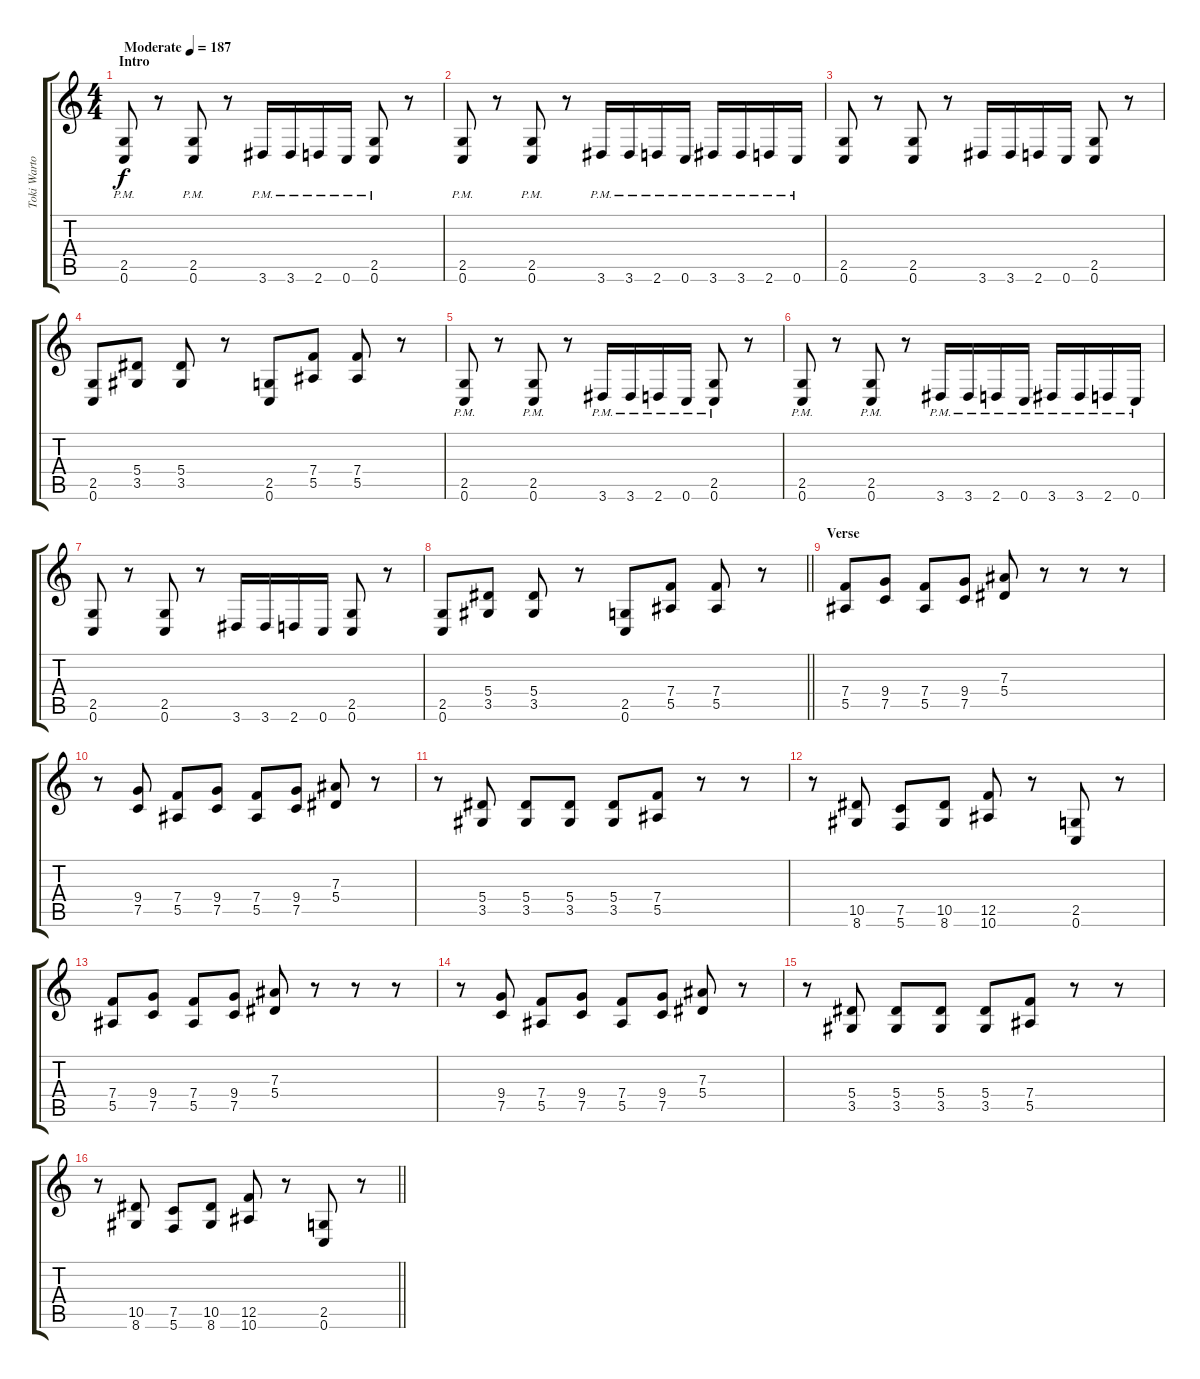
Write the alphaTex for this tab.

\track ("Toki Wartooth (Rhythm Guitar)" "Toki Warto") {instrument distortionguitar}
\staff {score tabs}
\tuning (C4 G3 Eb3 Bb2 F2 C2) {hide}
\ts (4 4)
\section ("" "Intro")
\tempo (187 "Moderate")
\clef g2
\ks c
(2.5{pm} 0.6{pm}).8{dy f instrument distortionguitar} r.8 (2.5{pm} 0.6{pm}).8 r.8 3.6{pm}.16 3.6{pm}.16 2.6{pm}.16 0.6{pm}.16 (2.5{pm} 0.6{pm}).8 r.8 |
(2.5{pm} 0.6{pm}).8 r.8 (2.5{pm} 0.6{pm}).8 r.8 3.6{pm}.16 3.6{pm}.16 2.6{pm}.16 0.6{pm}.16 3.6{pm}.16 3.6{pm}.16 2.6{pm}.16 0.6{pm}.16 |
(2.5 0.6).8 r.8 (2.5 0.6).8 r.8 3.6.16 3.6.16 2.6.16 0.6.16 (2.5 0.6).8 r.8 |
(2.5 0.6).8 (5.4 3.5).8 (5.4 3.5).8 r.8 (2.5 0.6).8 (7.4 5.5).8 (7.4 5.5).8 r.8 |
(2.5{pm} 0.6{pm}).8 r.8 (2.5{pm} 0.6{pm}).8 r.8 3.6{pm}.16 3.6{pm}.16 2.6{pm}.16 0.6{pm}.16 (2.5{pm} 0.6{pm}).8 r.8 |
(2.5{pm} 0.6{pm}).8 r.8 (2.5{pm} 0.6{pm}).8 r.8 3.6{pm}.16 3.6{pm}.16 2.6{pm}.16 0.6{pm}.16 3.6{pm}.16 3.6{pm}.16 2.6{pm}.16 0.6{pm}.16 |
(2.5 0.6).8 r.8 (2.5 0.6).8 r.8 3.6.16 3.6.16 2.6.16 0.6.16 (2.5 0.6).8 r.8 |
\barLineRight lightlight
(2.5 0.6).8 (5.4 3.5).8 (5.4 3.5).8 r.8 (2.5 0.6).8 (7.4 5.5).8 (7.4 5.5).8 r.8 |
\section ("" "Verse")
(7.4 5.5).8 (9.4 7.5).8 (7.4 5.5).8 (9.4 7.5).8 (7.3 5.4).8 r.8 r.8 r.8 |
r.8 (9.4 7.5).8 (7.4 5.5).8 (9.4 7.5).8 (7.4 5.5).8 (9.4 7.5).8 (7.3 5.4).8 r.8 |
r.8 (5.4 3.5).8 (5.4 3.5).8 (5.4 3.5).8 (5.4 3.5).8 (7.4 5.5).8 r.8 r.8 |
r.8 (10.5 8.6).8 (7.5 5.6).8 (10.5 8.6).8 (12.5 10.6).8 r.8 (2.5 0.6).8 r.8 |
(7.4 5.5).8 (9.4 7.5).8 (7.4 5.5).8 (9.4 7.5).8 (7.3 5.4).8 r.8 r.8 r.8 |
r.8 (9.4 7.5).8 (7.4 5.5).8 (9.4 7.5).8 (7.4 5.5).8 (9.4 7.5).8 (7.3 5.4).8 r.8 |
r.8 (5.4 3.5).8 (5.4 3.5).8 (5.4 3.5).8 (5.4 3.5).8 (7.4 5.5).8 r.8 r.8 |
\barLineRight lightlight
r.8 (10.5 8.6).8 (7.5 5.6).8 (10.5 8.6).8 (12.5 10.6).8 r.8 (2.5 0.6).8 r.8
